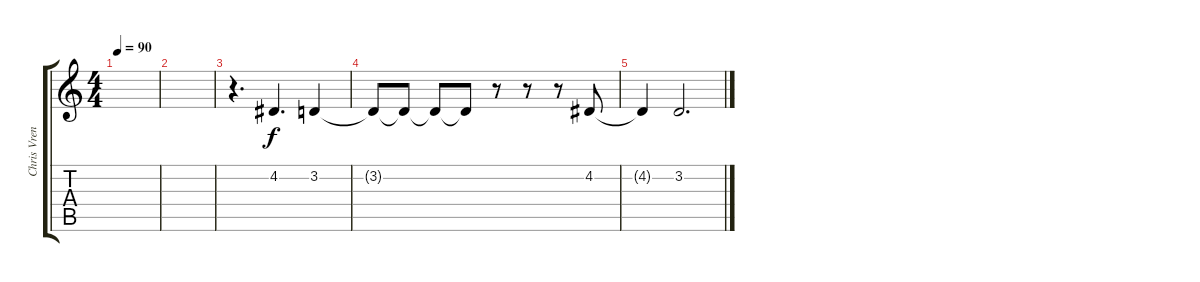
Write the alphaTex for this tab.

\track ("Chris Vrenna" "Chris Vren") {instrument pad8sweep}
\staff {score tabs}
\tuning (E4 B3 G3 D3 A2 D2) {hide}
\ts (4 4)
\tempo 90
\clef g2
\ks c
|
|
r.4{d} 4.2.4{d} 3.2.4 |
3.2{t}.8 3.2{t}.8 3.2{t}.8 3.2{t}.8 r.8 r.8 r.8 4.2.8 |
4.2{t}.4 3.2.2{d}
